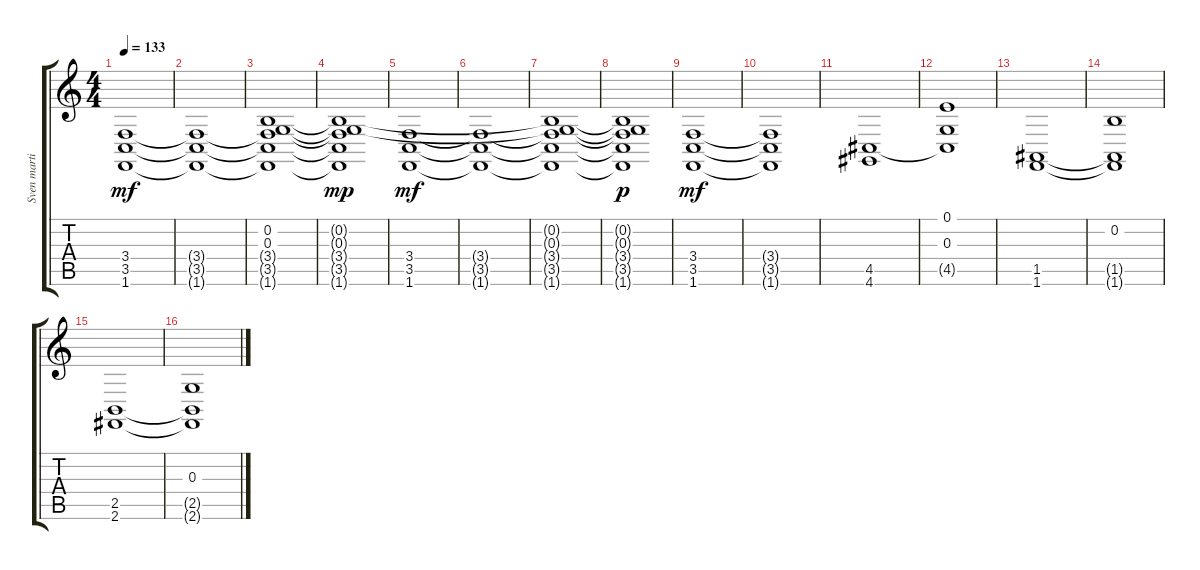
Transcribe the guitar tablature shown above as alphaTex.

\track ("Sven martin (left hand)" "Sven marti") {instrument panflute}
\staff {score tabs}
\tuning (E4 B3 G3 D3 A2 E2) {hide}
\ts (4 4)
\tempo 133
\clef g2
\ks c
(3.4 3.5 1.6).1{dy mf} |
(3.4{t} 3.5{t} 1.6{t}).1 |
(0.2 0.3{t} 3.4{t} 3.5{t} 1.6{t}).1 |
(0.2{t} 0.3{t} 3.4{t} 3.5{t} 1.6{t}).1{dy mp} |
(3.4 3.5 1.6).1{dy mf} |
(3.4{t} 3.5{t} 1.6{t}).1 |
(0.2{t} 0.3{t} 3.4{t} 3.5{t} 1.6{t}).1 |
(0.2{t} 0.3{t} 3.4{t} 3.5{t} 1.6{t}).1{dy p} |
(3.4 3.5 1.6).1{dy mf} |
(3.4{t} 3.5{t} 1.6{t}).1 |
(4.5 4.6).1 |
(0.1 0.3 4.5{t}).1 |
(1.5 1.6).1 |
(0.2 1.5{t} 1.6{t}).1 |
(2.5 2.6).1 |
(0.3 2.5{t} 2.6{t}).1
